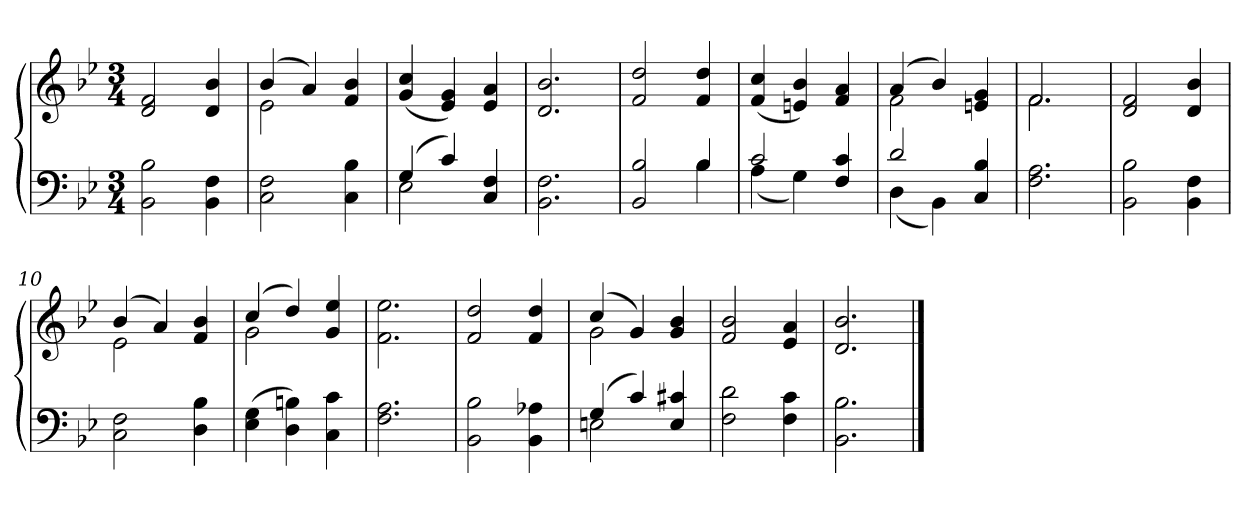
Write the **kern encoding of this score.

**kern	**kern
*part2	*part1
*staff2	*staff1
*clefF4	*clefG2
*k[b-e-]	*k[b-e-]
*B-:	*B-:
*M3/4	*M3/4
*MM130	*MM130
=1	=1
2BB-\ 2B-\	2d/ 2f/
4BB-\ 4F\	4d/ 4b-/
=2	=2
*	*^
2C\ 2F\	(>4b-/	2e-\
.	4a/)	.
4C\ 4B-\	4f/ 4b-/	4ryy
*	*v	*v
=3	=3
*^	*
(>4G/	2E-\	(<4g/ 4cc/
4c/)	.	4e-/ 4g/)
4C/ 4F/	4ryy	4e-/ 4a/
*v	*v	*
=4	=4
2.BB-\ 2.F\	2.d/ 2.b-/
=5	=5
*^	*
2BB-/ 2B-/	2ryy	2f/ 2dd/
4B-/	4B-\	4f/ 4dd/
=6	=6	=6
2c/	(<4A\	(<4f/ 4cc/
.	4G\)	4en/ 4b-/)
4F/ 4c/	4ryy	4f/ 4a/
=7	=7	=7
*	*	*^
2d/	(<4D\	(>4a/	2f\
.	4BB-\)	4b-/)	.
4C/ 4B-/	4ryy	4en/ 4g/	4ryy
*v	*v	*	*
=8	=8	=8
2.F\ 2.A\	2.f/	2.f\
*	*v	*v
=9	=9
2BB-\ 2B-\	2d/ 2f/
4BB-\ 4F\	4d/ 4b-/
=10	=10
*	*^
2C\ 2F\	(>4b-/	2e-\
.	4a/)	.
4D\ 4B-\	4f/ 4b-/	4ryy
=11	=11	=11
(>4E-\ 4G\	(>4cc/	2g\
4D\ 4Bn\)	4dd/)	.
4C\ 4c\	4g/ 4ee-/	4ryy
*	*v	*v
=12	=12
2.F\ 2.A\	2.f\ 2.ee-\
=13	=13
2BB-\ 2B-\	2f/ 2dd/
4BB-\ 4A-X\	4f/ 4dd/
!!LO:LB:g=z
=14	=14
*^	*^
(>4G/	2En\	(>4cc/	2g\
4c/)	.	4g/)	.
4E/ 4c#X/	4ryy	4g/ 4b-/	4ryy
*v	*v	*	*
*	*v	*v
=15	=15
2F\ 2d\	2f/ 2b-/
4F\ 4c\	4e-/ 4a/
=16	=16
2.BB-\ 2.B-\	2.d/ 2.b-/
==	==
*-	*-
